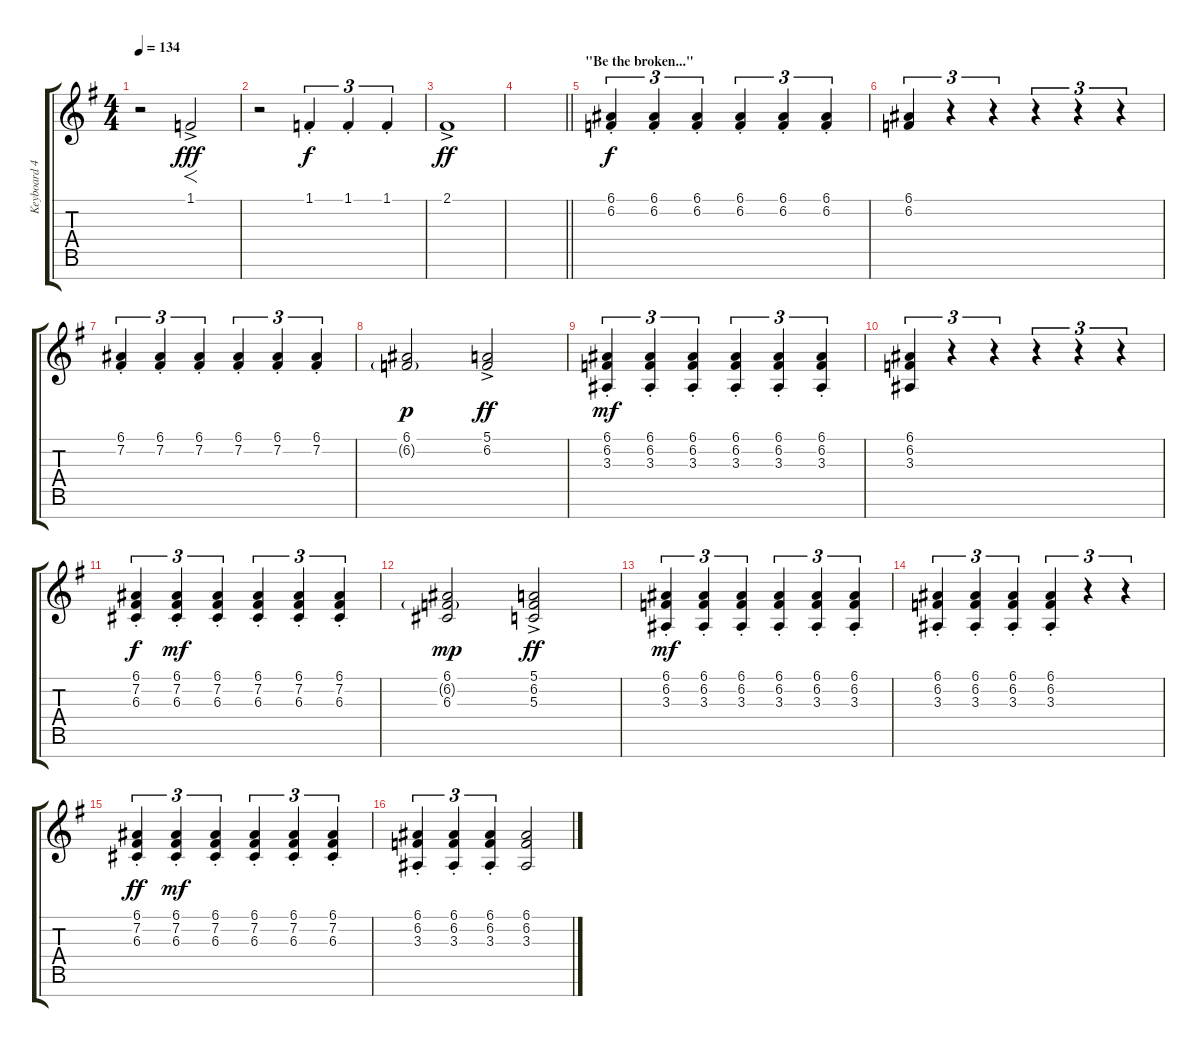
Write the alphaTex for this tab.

\track ("Keyboard 4 - Brat/Shagrath" "Keyboard 4") {instrument frenchhorn}
\staff {score tabs}
\tuning (E4 B3 G3 D3 A2 E2 B1) {hide}
\ts (4 4)
\tempo 134
\clef g2
\ks g
r.2{dy fff} 1.1{ac}.2{f} |
r.2 1.1{st}.4{tu (3 2) dy f} 1.1{st}.4{tu (3 2)} 1.1{st}.4{tu (3 2)} |
2.1{ac}.1{dy ff volume 5} |
\barLineRight lightlight
|
\section ("" "\"Be the broken...\"")
(6.1{st} 6.2{st}).4{tu (3 2) dy f volume 14} (6.1{st} 6.2{st}).4{tu (3 2)} (6.1{st} 6.2{st}).4{tu (3 2)} (6.1{st} 6.2{st}).4{tu (3 2)} (6.1{st} 6.2{st}).4{tu (3 2)} (6.1{st} 6.2{st}).4{tu (3 2)} |
(6.1 6.2).4{tu (3 2)} r.4{tu (3 2)} r.4{tu (3 2)} r.4{tu (3 2)} r.4{tu (3 2)} r.4{tu (3 2)} |
(6.1{st} 7.2{st}).4{tu (3 2)} (6.1{st} 7.2{st}).4{tu (3 2)} (6.1{st} 7.2{st}).4{tu (3 2)} (6.1{st} 7.2{st}).4{tu (3 2)} (6.1{st} 7.2{st}).4{tu (3 2)} (6.1{st} 7.2{st}).4{tu (3 2)} |
(6.1 6.2{g}).2{dy p} (5.1 6.2{ac}).2{dy ff} |
(6.1{st} 6.2{st} 3.3{st}).4{tu (3 2) dy mf} (6.1{st} 6.2{st} 3.3{st}).4{tu (3 2)} (6.1{st} 6.2{st} 3.3{st}).4{tu (3 2)} (6.1{st} 6.2{st} 3.3{st}).4{tu (3 2)} (6.1{st} 6.2{st} 3.3{st}).4{tu (3 2)} (6.1{st} 6.2{st} 3.3{st}).4{tu (3 2)} |
(6.1 6.2 3.3).4{tu (3 2)} r.4{tu (3 2)} r.4{tu (3 2)} r.4{tu (3 2)} r.4{tu (3 2)} r.4{tu (3 2)} |
(6.1{st} 7.2{st} 6.3{st}).4{tu (3 2) dy f} (6.1{st} 7.2{st} 6.3{st}).4{tu (3 2) dy mf} (6.1{st} 7.2{st} 6.3{st}).4{tu (3 2)} (6.1{st} 7.2{st} 6.3{st}).4{tu (3 2)} (6.1{st} 7.2{st} 6.3{st}).4{tu (3 2)} (6.1{st} 7.2{st} 6.3{st}).4{tu (3 2)} |
(6.1 6.2{g} 6.3).2{dy mp} (5.1 6.2{ac} 5.3).2{dy ff} |
(6.1{st} 6.2{st} 3.3{st}).4{tu (3 2) dy mf} (6.1{st} 6.2{st} 3.3{st}).4{tu (3 2)} (6.1{st} 6.2{st} 3.3{st}).4{tu (3 2)} (6.1{st} 6.2{st} 3.3{st}).4{tu (3 2)} (6.1{st} 6.2{st} 3.3{st}).4{tu (3 2)} (6.1{st} 6.2{st} 3.3{st}).4{tu (3 2)} |
(6.1{st} 6.2{st} 3.3{st}).4{tu (3 2)} (6.1{st} 6.2{st} 3.3{st}).4{tu (3 2)} (6.1{st} 6.2{st} 3.3{st}).4{tu (3 2)} (6.1{st} 6.2{st} 3.3{st}).4{tu (3 2)} r.4{tu (3 2)} r.4{tu (3 2)} |
(6.1{st} 7.2{st} 6.3{st}).4{tu (3 2) dy ff} (6.1{st} 7.2{st} 6.3{st}).4{tu (3 2) dy mf} (6.1{st} 7.2{st} 6.3{st}).4{tu (3 2)} (6.1{st} 7.2{st} 6.3{st}).4{tu (3 2)} (6.1{st} 7.2{st} 6.3{st}).4{tu (3 2)} (6.1{st} 7.2{st} 6.3{st}).4{tu (3 2)} |
(6.1{st} 6.2{st} 3.3{st}).4{tu (3 2)} (6.1{st} 6.2{st} 3.3{st}).4{tu (3 2)} (6.1{st} 6.2{st} 3.3{st}).4{tu (3 2)} (6.1 6.2 3.3).2
